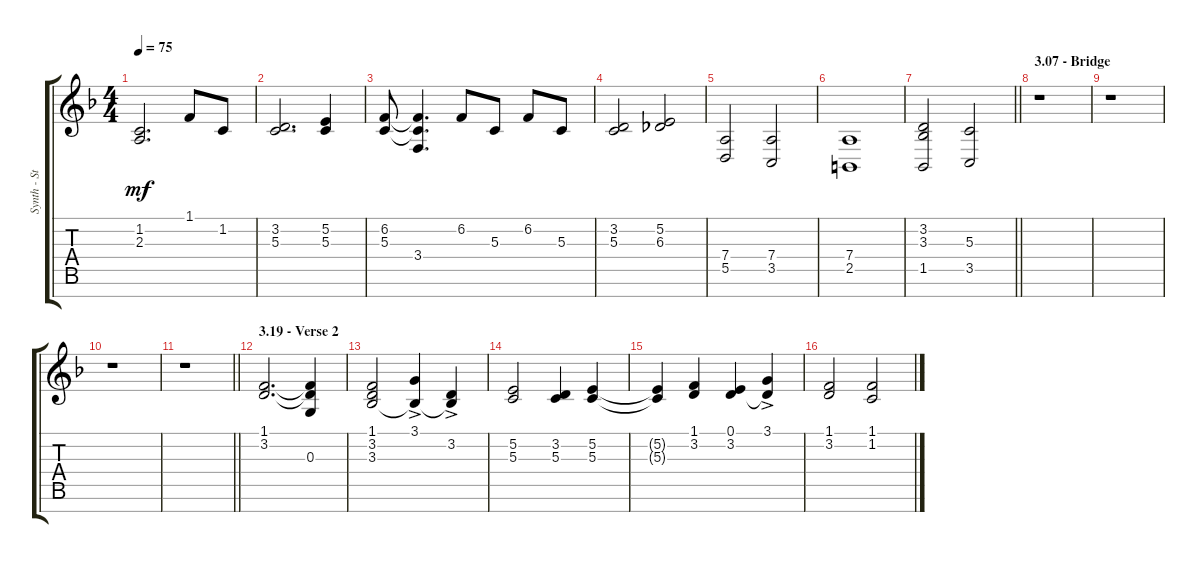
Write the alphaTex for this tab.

\track ("Synth - Strings_Rudess" "Synth - St") {instrument stringensemble2}
\staff {score tabs}
\tuning (E4 B3 G3 D3 A2 E2 B1) {hide}
\ts (4 4)
\tempo 75
\clef g2
\ks f
(1.2 2.3).2{d dy mf} 1.1.8 1.2.8 |
(3.2 5.3).2{d} (5.2 5.3).4 |
(6.2 5.3).8 (6.2{t} 5.3{t} 3.4).4{d} 6.2.8 5.3.8 6.2.8 5.3.8 |
(3.2 5.3).2 (5.2 6.3).2 |
(7.4 5.5).2 (7.4 3.5).2 |
(7.4 2.5).1 |
\barLineRight lightlight
(3.2 3.3 1.5).2 (5.3 3.5).2 |
\section ("" "3.07 - Bridge")
r.1 |
r.1 |
r.1 |
\barLineRight lightlight
r.1 |
\section ("" "3.19 - Verse 2")
(1.1 3.2).2{d} (1.1{t} 3.2{t} 0.3).4 |
(1.1 3.2 3.3).2 (3.1{ac} 3.3{t}).4 (3.2{ac} 3.3{t}).4 |
(5.2 5.3).2 (3.2 5.3).4 (5.2 5.3).4 |
(5.2{t} 5.3{t}).4 (1.1 3.2).4 (0.1 3.2).4 (3.1{ac} 3.2{t}).4 |
(1.1 3.2).2 (1.1 1.2).2
